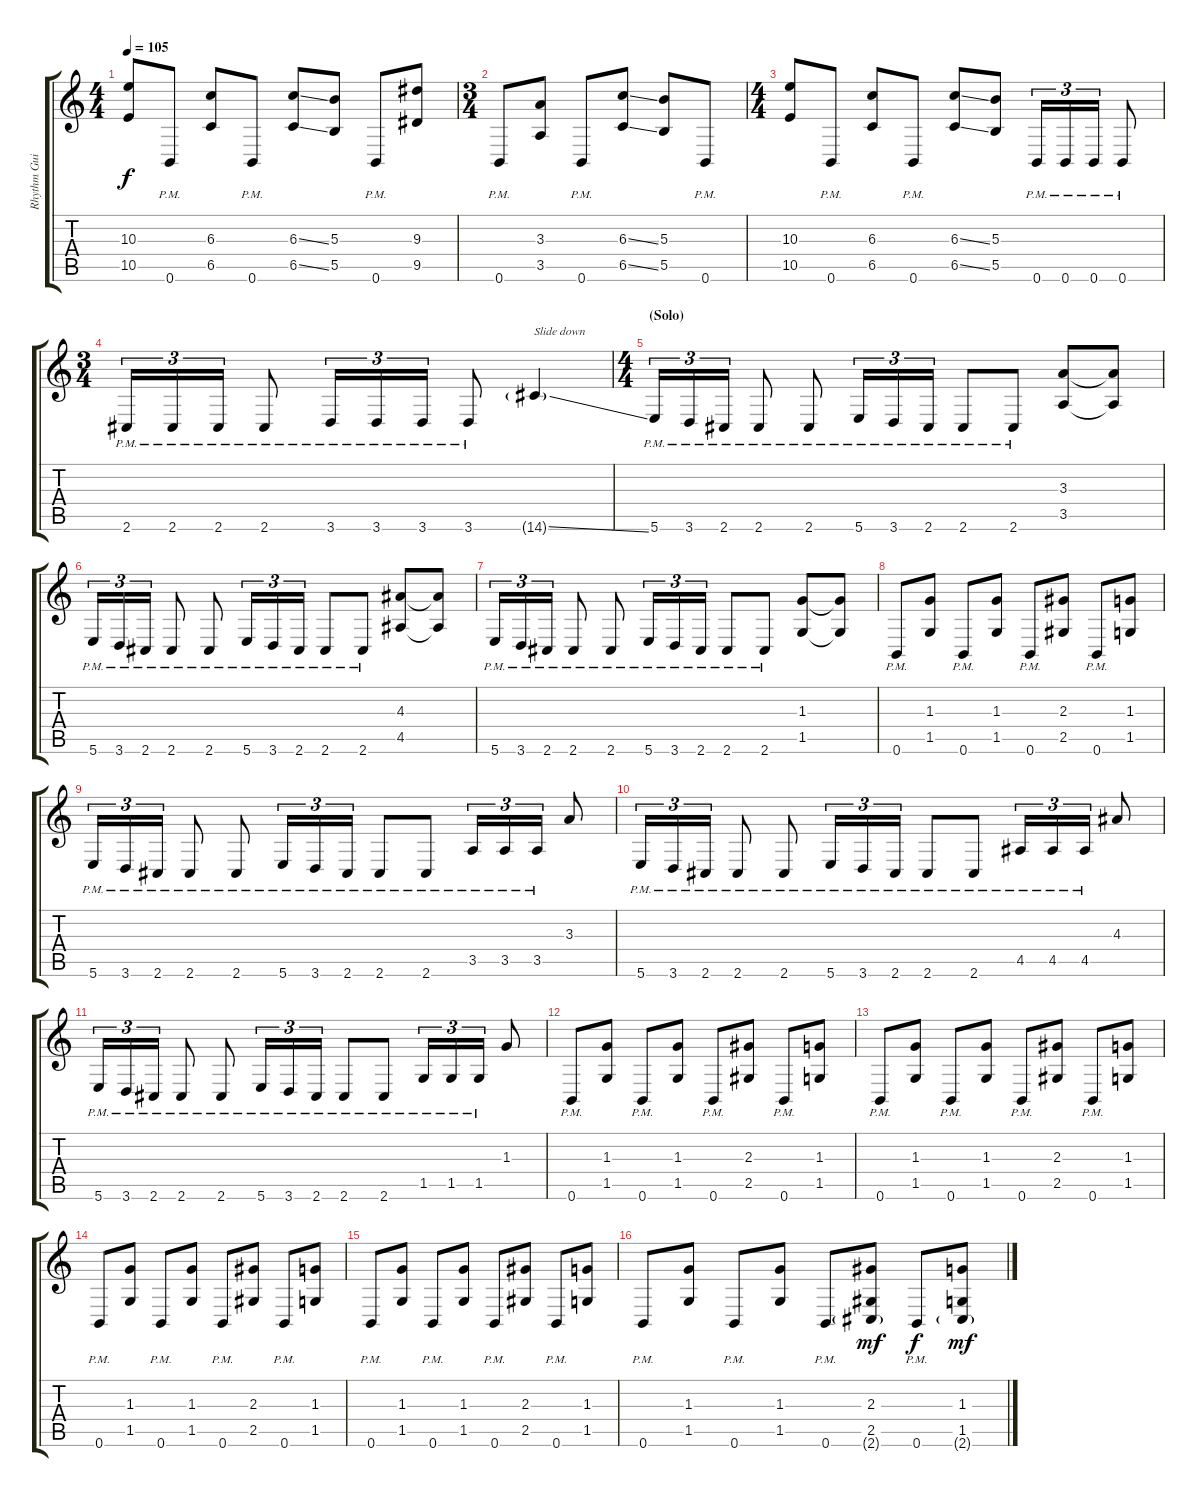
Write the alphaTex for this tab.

\track ("Rhythm Guitar 2" "Rhythm Gui") {instrument distortionguitar}
\staff {score tabs}
\tuning (Eb4 B3 Gb3 B2 Gb2 B1) {hide}
\ts (4 4)
\tempo 105
\clef g2
\ks c
(10.3 10.5).8{dy f} 0.6{pm}.8 (6.3 6.5).8 0.6{pm}.8 (6.3{ss} 6.5{ss}).8 (5.3 5.5).8 0.6{pm}.8 (9.3 9.5).8 |
\ts (3 4)
0.6{pm}.8 (3.3 3.5).8 0.6{pm}.8 (6.3{ss} 6.5{ss}).8 (5.3 5.5).8 0.6{pm}.8 |
\ts (4 4)
(10.3 10.5).8 0.6{pm}.8 (6.3 6.5).8 0.6{pm}.8 (6.3{ss} 6.5{ss}).8 (5.3 5.5).8 0.6{pm}.16{tu (3 2)} 0.6{pm}.16{tu (3 2)} 0.6{pm}.16{tu (3 2)} 0.6{pm}.8 |
\ts (3 4)
2.6{pm}.16{tu (3 2)} 2.6{pm}.16{tu (3 2)} 2.6{pm}.16{tu (3 2)} 2.6{pm}.8 3.6{pm}.16{tu (3 2)} 3.6{pm}.16{tu (3 2)} 3.6{pm}.16{tu (3 2)} 3.6{pm}.8 14.6{ss g}.4{txt "Slide down"} |
\ts (4 4)
\section ("" "(Solo)")
5.6{pm}.16{tu (3 2)} 3.6{pm}.16{tu (3 2)} 2.6{pm}.16{tu (3 2)} 2.6{pm}.8 2.6{pm}.8 5.6{pm}.16{tu (3 2)} 3.6{pm}.16{tu (3 2)} 2.6{pm}.16{tu (3 2)} 2.6{pm}.8 2.6{pm}.8 (3.3 3.5).8 (3.3{t} 3.5{t}).8 |
5.6{pm}.16{tu (3 2)} 3.6{pm}.16{tu (3 2)} 2.6{pm}.16{tu (3 2)} 2.6{pm}.8 2.6{pm}.8 5.6{pm}.16{tu (3 2)} 3.6{pm}.16{tu (3 2)} 2.6{pm}.16{tu (3 2)} 2.6{pm}.8 2.6{pm}.8 (4.3 4.5).8 (4.3{t} 4.5{t}).8 |
5.6{pm}.16{tu (3 2)} 3.6{pm}.16{tu (3 2)} 2.6{pm}.16{tu (3 2)} 2.6{pm}.8 2.6{pm}.8 5.6{pm}.16{tu (3 2)} 3.6{pm}.16{tu (3 2)} 2.6{pm}.16{tu (3 2)} 2.6{pm}.8 2.6{pm}.8 (1.3 1.5).8 (1.3{t} 1.5{t}).8 |
0.6{pm}.8 (1.3 1.5).8 0.6{pm}.8 (1.3 1.5).8 0.6{pm}.8 (2.3 2.5).8 0.6{pm}.8 (1.3 1.5).8 |
5.6{pm}.16{tu (3 2)} 3.6{pm}.16{tu (3 2)} 2.6{pm}.16{tu (3 2)} 2.6{pm}.8 2.6{pm}.8 5.6{pm}.16{tu (3 2)} 3.6{pm}.16{tu (3 2)} 2.6{pm}.16{tu (3 2)} 2.6{pm}.8 2.6{pm}.8 3.5{pm}.16{tu (3 2)} 3.5{pm}.16{tu (3 2)} 3.5{pm}.16{tu (3 2)} 3.3.8 |
5.6{pm}.16{tu (3 2)} 3.6{pm}.16{tu (3 2)} 2.6{pm}.16{tu (3 2)} 2.6{pm}.8 2.6{pm}.8 5.6{pm}.16{tu (3 2)} 3.6{pm}.16{tu (3 2)} 2.6{pm}.16{tu (3 2)} 2.6{pm}.8 2.6{pm}.8 4.5{pm}.16{tu (3 2)} 4.5{pm}.16{tu (3 2)} 4.5{pm}.16{tu (3 2)} 4.3.8 |
5.6{pm}.16{tu (3 2)} 3.6{pm}.16{tu (3 2)} 2.6{pm}.16{tu (3 2)} 2.6{pm}.8 2.6{pm}.8 5.6{pm}.16{tu (3 2)} 3.6{pm}.16{tu (3 2)} 2.6{pm}.16{tu (3 2)} 2.6{pm}.8 2.6{pm}.8 1.5{pm}.16{tu (3 2)} 1.5{pm}.16{tu (3 2)} 1.5{pm}.16{tu (3 2)} 1.3.8 |
0.6{pm}.8 (1.3 1.5).8 0.6{pm}.8 (1.3 1.5).8 0.6{pm}.8 (2.3 2.5).8 0.6{pm}.8 (1.3 1.5).8 |
0.6{pm}.8 (1.3 1.5).8 0.6{pm}.8 (1.3 1.5).8 0.6{pm}.8 (2.3 2.5).8 0.6{pm}.8 (1.3 1.5).8 |
0.6{pm}.8 (1.3 1.5).8 0.6{pm}.8 (1.3 1.5).8 0.6{pm}.8 (2.3 2.5).8 0.6{pm}.8 (1.3 1.5).8 |
0.6{pm}.8 (1.3 1.5).8 0.6{pm}.8 (1.3 1.5).8 0.6{pm}.8 (2.3 2.5).8 0.6{pm}.8 (1.3 1.5).8 |
0.6{pm}.8 (1.3 1.5).8 0.6{pm}.8 (1.3 1.5).8 0.6{pm}.8 (2.3 2.5 2.6{g}).8{dy mf} 0.6{pm}.8{dy f} (1.3 1.5 2.6{g}).8{dy mf}
